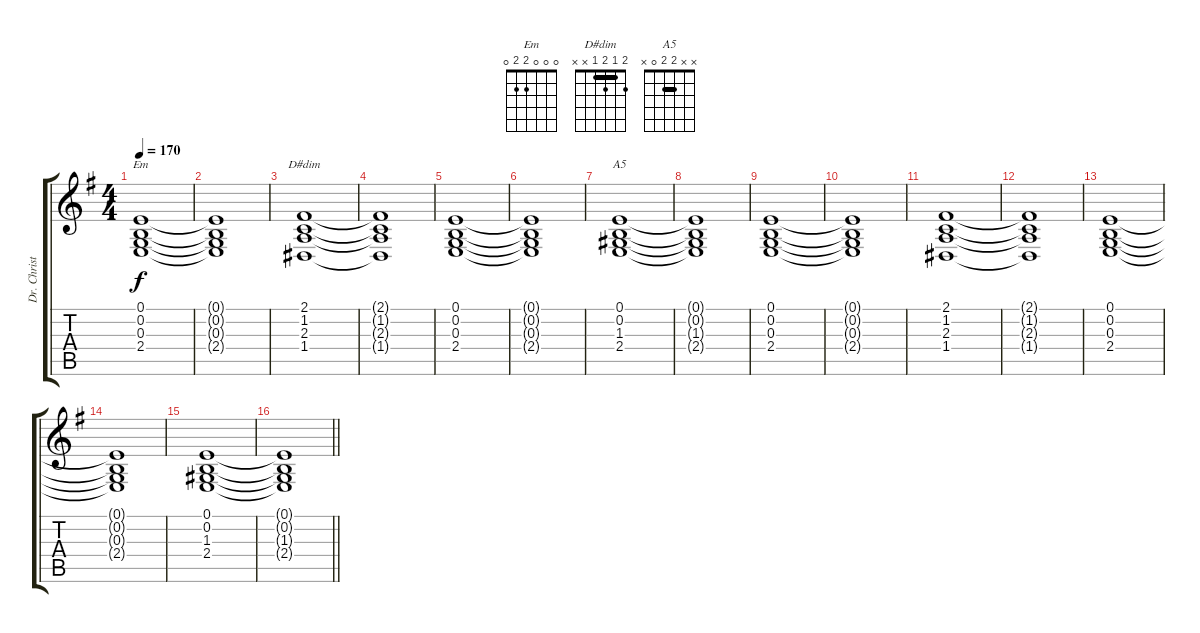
\track ("Dr. Christian Lorenz - Keyboard II" "Dr. Christ") {instrument choiraahs}
\staff {score tabs}
\tuning (E4 B3 G3 D3 A2 E2) {hide}
\chord ("Em" 0 0 0 2 2 0)
\chord ("D#dim" 2 1 2 1 x x) {barre 1}
\chord ("A5" x x 2 2 0 x) {barre 2}
\ts (4 4)
\tempo 170
\clef g2
\ks g
(0.1 0.2 0.3 2.4).1{ch "Em" dy f} |
(0.1{t} 0.2{t} 0.3{t} 2.4{t}).1 |
(2.1 1.2 2.3 1.4).1{ch "D#dim"} |
(2.1{t} 1.2{t} 2.3{t} 1.4{t}).1 |
(0.1 0.2 0.3 2.4).1 |
(0.1{t} 0.2{t} 0.3{t} 2.4{t}).1 |
(0.1 0.2 1.3 2.4).1{ch "A5"} |
(0.1{t} 0.2{t} 1.3{t} 2.4{t}).1 |
(0.1 0.2 0.3 2.4).1 |
(0.1{t} 0.2{t} 0.3{t} 2.4{t}).1 |
(2.1 1.2 2.3 1.4).1 |
(2.1{t} 1.2{t} 2.3{t} 1.4{t}).1 |
(0.1 0.2 0.3 2.4).1 |
(0.1{t} 0.2{t} 0.3{t} 2.4{t}).1 |
(0.1 0.2 1.3 2.4).1 |
\barLineRight lightlight
(0.1{t} 0.2{t} 1.3{t} 2.4{t}).1
